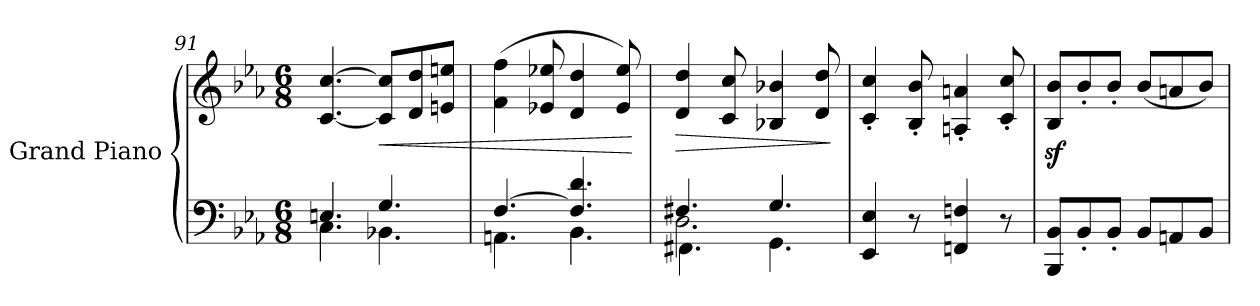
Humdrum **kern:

**kern	**kern	**dynam
*part1	*part1	*part1
*staff2	*staff1	*staff1/2
*I"Grand Piano	*	*
*I'Pno.	*	*
*clefF4	*clefG2	*
*k[b-e-a-]	*k[b-e-a-]	*
*M6/8	*M6/8	*
=91	=91	=91
*^	*	*
4.En/	4.C\	[4.c/ [4.cc/	.
!	!	!	!LO:HP:b
4.G/	4.BB-X\	8c/] 8cc/]L	<
.	.	8d/ 8dd/	.
.	.	8en/ 8een/J	.
=92	=92	=92	=92
[4.F/	4.AAn\	(4f\ 4ff\	.
.	.	8e-X/ 8ee-X/	.
4.F/] 4.d/	4.BB-\	4d/ 4dd/	.
.	.	8e-/ 8ee-/)	.
*v	*v	*	*
.	.	[
!!LO:LB:g=z
=93	=93	=93
*^	*	*
*	*^	*	*
!	!	!	!	!LO:HP:b
4.F#X/	2.D\	4.FF#X\	4d/ 4dd/	>
.	.	.	8c/ 8cc/	.
4.G/	.	4.GG\	4B-X/ 4b-X/	.
.	.	.	8d/ 8dd/	.
*v	*v	*v	*	*
.	.	]
=94	=94	=94
4EE-/ 4E-/	4c/' 4cc/'	.
8r	8B-/' 8b-/'	.
4FFn/ 4Fn/	4An/' 4an/'	.
8r	8c/' 8cc/'	.
=95	=95	=95
8BBB-/ 8BB-/L	8B-/z< 8b-/z<L	.
8BB-'/	8b-'/	.
8BB-'/J	8b-'/J	.
8BB-/L	(8b-/L	.
8AAn/	8an/	.
8BB-/J	8b-/J)	.
=	=	=
*-	*-	*-
